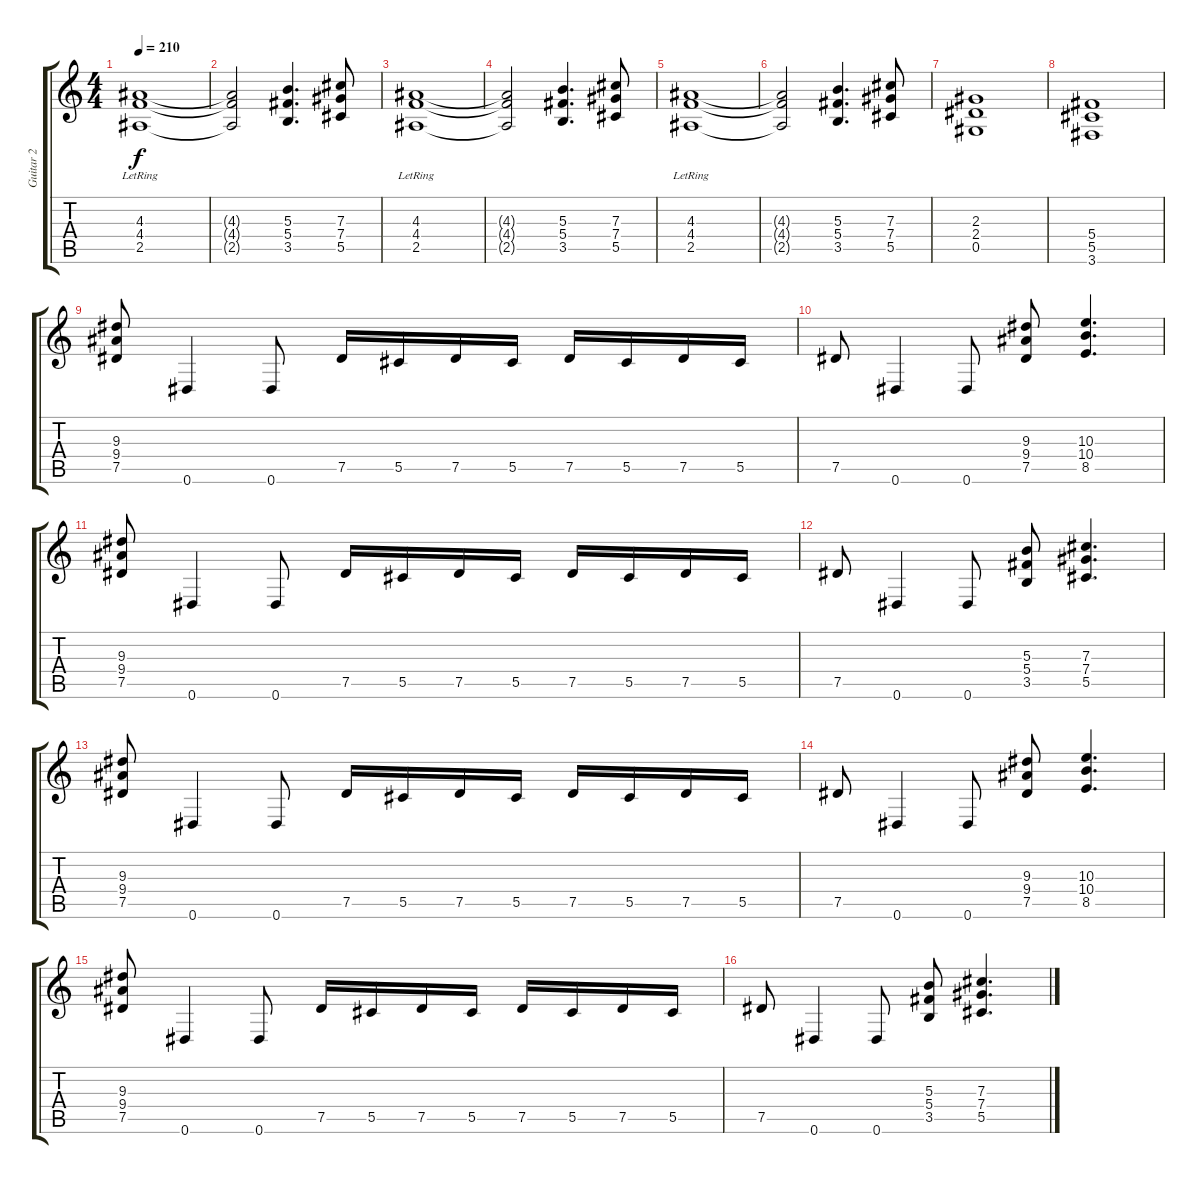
\track ("Guitar 2" "Guitar 2") {instrument distortionguitar}
\staff {score tabs}
\tuning (Eb4 Bb3 Gb3 Db3 Ab2 Eb2) {hide}
\ts (4 4)
\tempo 210
\clef g2
\ks c
(4.3{lr} 4.4{lr} 2.5{lr}).1{dy f} |
(4.3{t} 4.4{t} 2.5{t}).2 (5.3 5.4 3.5).4{d} (7.3 7.4 5.5).8 |
(4.3{lr} 4.4{lr} 2.5{lr}).1 |
(4.3{t} 4.4{t} 2.5{t}).2 (5.3 5.4 3.5).4{d} (7.3 7.4 5.5).8 |
(4.3{lr} 4.4{lr} 2.5{lr}).1 |
(4.3{t} 4.4{t} 2.5{t}).2 (5.3 5.4 3.5).4{d} (7.3 7.4 5.5).8 |
(2.3 2.4 0.5).1 |
(5.4 5.5 3.6).1 |
(9.3 9.4 7.5).8 0.6.4 0.6.8 7.5.16 5.5.16 7.5.16 5.5.16 7.5.16 5.5.16 7.5.16 5.5.16 |
7.5.8 0.6.4 0.6.8 (9.3 9.4 7.5).8 (10.3 10.4 8.5).4{d} |
(9.3 9.4 7.5).8 0.6.4 0.6.8 7.5.16 5.5.16 7.5.16 5.5.16 7.5.16 5.5.16 7.5.16 5.5.16 |
7.5.8 0.6.4 0.6.8 (5.3 5.4 3.5).8 (7.3 7.4 5.5).4{d} |
(9.3 9.4 7.5).8 0.6.4 0.6.8 7.5.16 5.5.16 7.5.16 5.5.16 7.5.16 5.5.16 7.5.16 5.5.16 |
7.5.8 0.6.4 0.6.8 (9.3 9.4 7.5).8 (10.3 10.4 8.5).4{d} |
(9.3 9.4 7.5).8 0.6.4 0.6.8 7.5.16 5.5.16 7.5.16 5.5.16 7.5.16 5.5.16 7.5.16 5.5.16 |
7.5.8 0.6.4 0.6.8 (5.3 5.4 3.5).8 (7.3 7.4 5.5).4{d}
